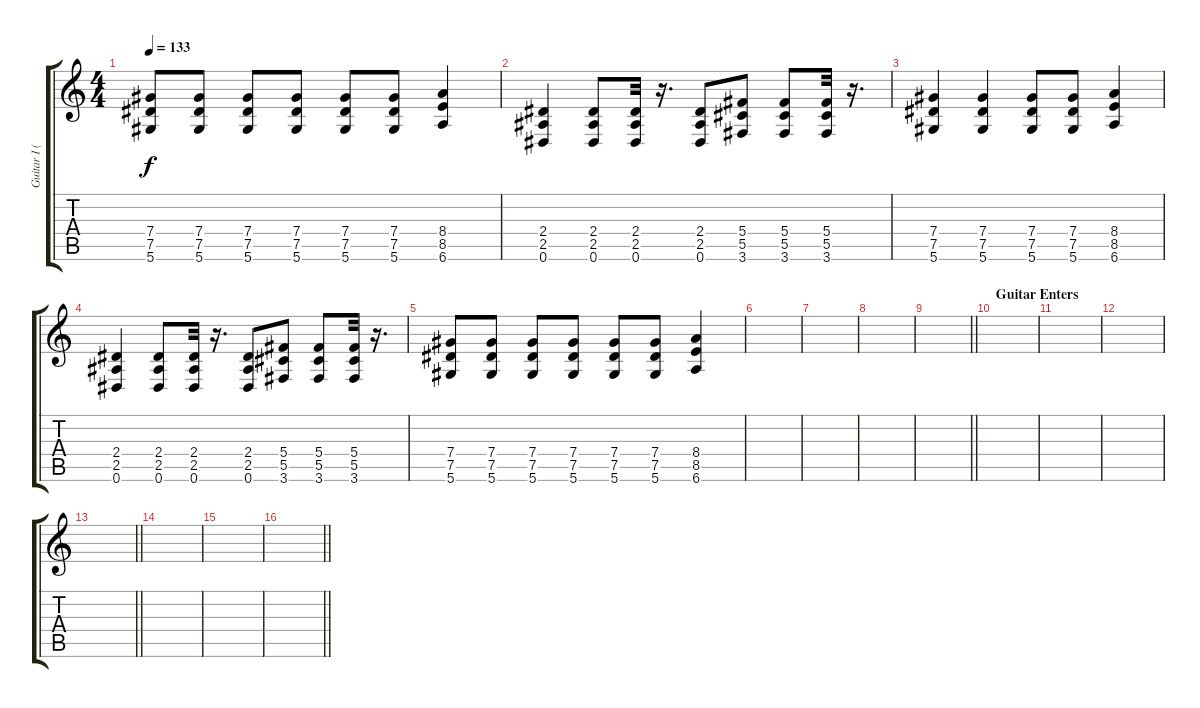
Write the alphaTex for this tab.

\track ("Guitar I (Richard Fortus)" "Guitar I (") {instrument overdrivenguitar}
\staff {score tabs}
\tuning (Eb4 Bb3 Gb3 Db3 Ab2 Eb2) {hide}
\ts (4 4)
\tempo 133
\clef g2
\ks c
(7.4 7.5 5.6).8{dy f} (7.4 7.5 5.6).8 (7.4 7.5 5.6).8 (7.4 7.5 5.6).8 (7.4 7.5 5.6).8 (7.4 7.5 5.6).8 (8.4 8.5 6.6).4 |
(2.4 2.5 0.6).4 (2.4 2.5 0.6).8 (2.4 2.5 0.6).32 r.16{d} (2.4 2.5 0.6).8 (5.4 5.5 3.6).8 (5.4 5.5 3.6).8 (5.4 5.5 3.6).32 r.16{d} |
(7.4 7.5 5.6).4 (7.4 7.5 5.6).4 (7.4 7.5 5.6).8 (7.4 7.5 5.6).8 (8.4 8.5 6.6).4 |
(2.4 2.5 0.6).4 (2.4 2.5 0.6).8 (2.4 2.5 0.6).32 r.16{d} (2.4 2.5 0.6).8 (5.4 5.5 3.6).8 (5.4 5.5 3.6).8 (5.4 5.5 3.6).32 r.16{d} |
(7.4 7.5 5.6).8 (7.4 7.5 5.6).8 (7.4 7.5 5.6).8 (7.4 7.5 5.6).8 (7.4 7.5 5.6).8 (7.4 7.5 5.6).8 (8.4 8.5 6.6).4 |
|
|
|
\barLineRight lightlight
|
\section ("" "Guitar Enters")
|
|
|
\barLineRight lightlight
|
|
|
\barLineRight lightlight
